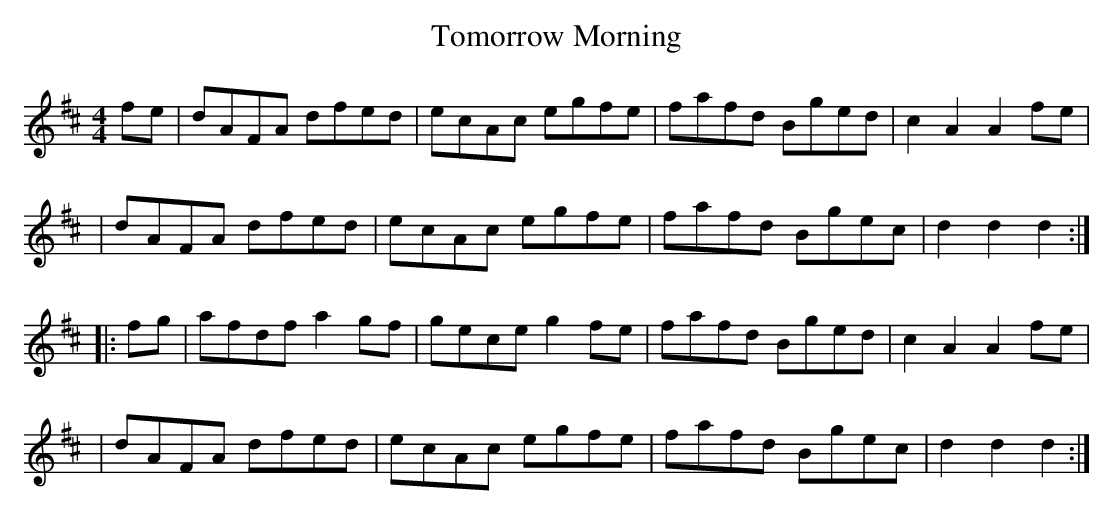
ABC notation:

X:1
T: Tomorrow Morning
M: 4/4
L: 1/8
K: D
f-e \
| dAFA dfed | ecAc egfe | fafd Bged | c2A2 A2f-e |
| dAFA dfed | ecAc egfe | fafd Bgec | d2d2 d2 :|
|: f-g \
| afdf a2g-f | gece g2f-e | fafd Bged | c2A2 A2f-e |
| dAFA dfed  | ecAc egfe  | fafd Bgec | d2d2 d2 :|
